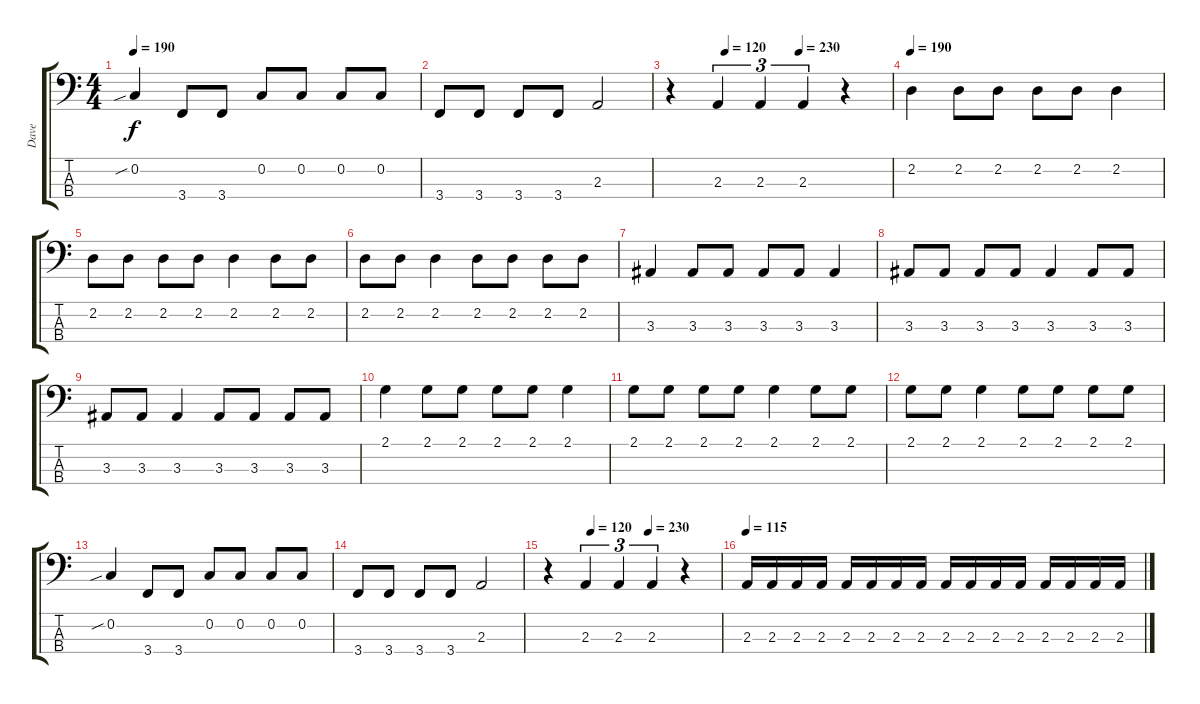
\track ("Dave" "Dave") {instrument electricbasspick}
\staff {score tabs}
\tuning (F2 C2 G1 D1) {hide}
\ts (4 4)
\tempo 190
\clef f4
\ks c
0.2{sib}.4{dy f} 3.4.8 3.4.8 0.2.8 0.2.8 0.2.8 0.2.8 |
3.4.8 3.4.8 3.4.8 3.4.8 2.3.2 |
\tempo (120 0.25)
\tempo (230 0.5833333333333334)
r.4 2.3.4{tu (3 2)} 2.3.4{tu (3 2)} 2.3.4{tu (3 2)} r.4 |
\tempo 190
2.2.4 2.2.8 2.2.8 2.2.8 2.2.8 2.2.4 |
2.2.8 2.2.8 2.2.8 2.2.8 2.2.4 2.2.8 2.2.8 |
2.2.8 2.2.8 2.2.4 2.2.8 2.2.8 2.2.8 2.2.8 |
3.3.4 3.3.8 3.3.8 3.3.8 3.3.8 3.3.4 |
3.3.8 3.3.8 3.3.8 3.3.8 3.3.4 3.3.8 3.3.8 |
3.3.8 3.3.8 3.3.4 3.3.8 3.3.8 3.3.8 3.3.8 |
2.1.4 2.1.8 2.1.8 2.1.8 2.1.8 2.1.4 |
2.1.8 2.1.8 2.1.8 2.1.8 2.1.4 2.1.8 2.1.8 |
2.1.8 2.1.8 2.1.4 2.1.8 2.1.8 2.1.8 2.1.8 |
0.2{sib}.4 3.4.8 3.4.8 0.2.8 0.2.8 0.2.8 0.2.8 |
3.4.8 3.4.8 3.4.8 3.4.8 2.3.2 |
\tempo (120 0.25)
\tempo (230 0.5833333333333334)
r.4 2.3.4{tu (3 2)} 2.3.4{tu (3 2)} 2.3.4{tu (3 2)} r.4 |
\tempo 115
2.3.16 2.3.16 2.3.16 2.3.16 2.3.16 2.3.16 2.3.16 2.3.16 2.3.16 2.3.16 2.3.16 2.3.16 2.3.16 2.3.16 2.3.16 2.3.16
